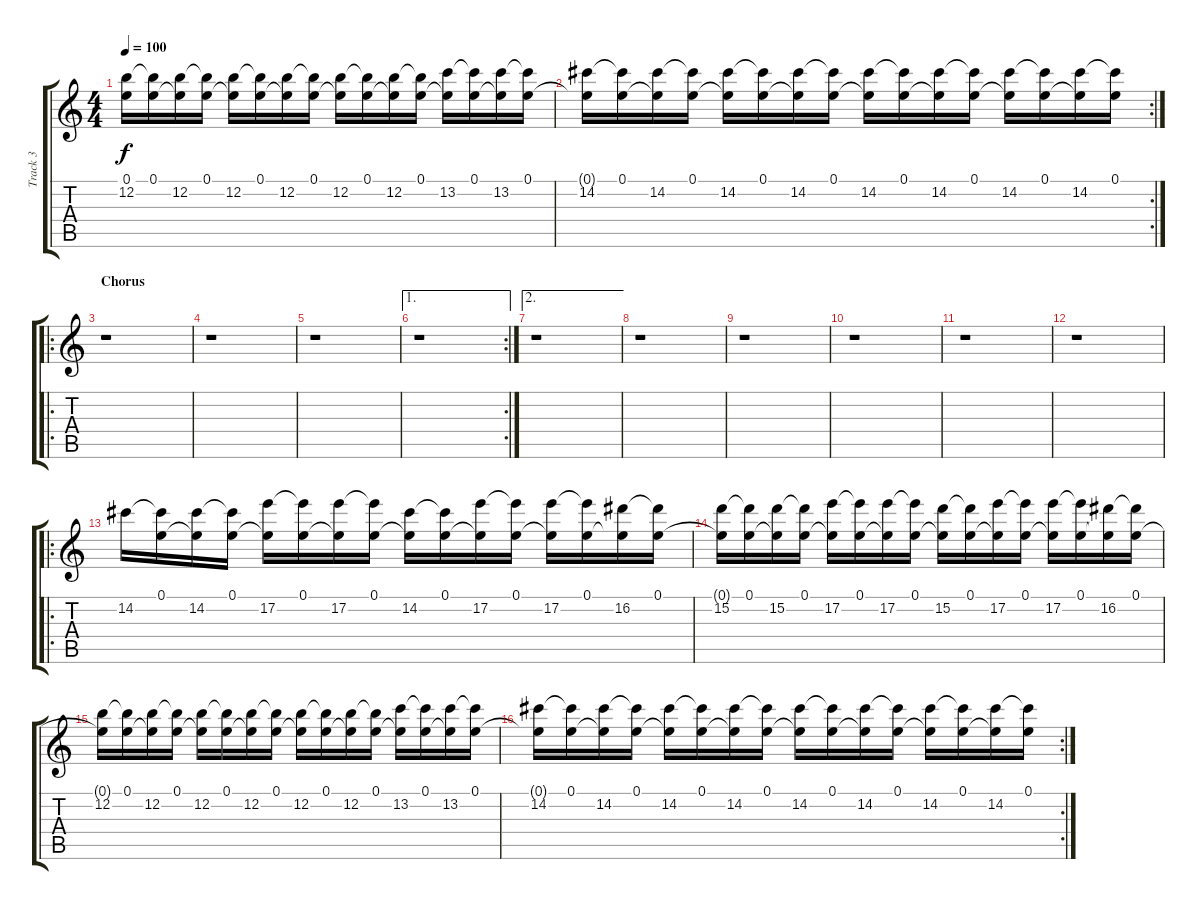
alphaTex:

\track ("Track 3" "Track 3") {instrument acousticguitarsteel}
\staff {score tabs}
\tuning (E4 B3 G3 D3 A2 E2) {hide}
\ts (4 4)
\tempo 100
\clef g2
\ks c
(0.1{t} 12.2).16{dy f} (0.1 12.2{t}).16 (0.1{t} 12.2).16 (0.1 12.2{t}).16 (0.1{t} 12.2).16 (0.1 12.2{t}).16 (0.1{t} 12.2).16 (0.1 12.2{t}).16 (0.1{t} 12.2).16 (0.1 12.2{t}).16 (0.1{t} 12.2).16 (0.1 12.2{t}).16 (0.1{t} 13.2).16 (0.1 13.2{t}).16 (0.1{t} 13.2).16 (0.1 13.2{t}).16 |
\rc 2
(0.1{t} 14.2).16 (0.1 14.2{t}).16 (0.1{t} 14.2).16 (0.1 14.2{t}).16 (0.1{t} 14.2).16 (0.1 14.2{t}).16 (0.1{t} 14.2).16 (0.1 14.2{t}).16 (0.1{t} 14.2).16 (0.1 14.2{t}).16 (0.1{t} 14.2).16 (0.1 14.2{t}).16 (0.1{t} 14.2).16 (0.1 14.2{t}).16 (0.1{t} 14.2).16 (0.1 14.2{t}).16 |
\ro
\section ("" "Chorus")
r.1 |
r.1 |
r.1 |
\ae 1
\rc 2
r.1 |
\ae 2
r.1 |
r.1 |
r.1 |
r.1 |
r.1 |
r.1 |
\ro
14.2.16 (0.1 14.2{t}).16 (0.1{t} 14.2).16 (0.1 14.2{t}).16 (0.1{t} 17.2).16 (0.1 17.2{t}).16 (0.1{t} 17.2).16 (0.1 17.2{t}).16 (0.1{t} 14.2).16 (0.1 14.2{t}).16 (0.1{t} 17.2).16 (0.1 17.2{t}).16 (0.1{t} 17.2).16 (0.1 17.2{t}).16 (0.1{t} 16.2).16 (0.1 16.2{t}).16 |
(0.1{t} 15.2).16 (0.1 15.2{t}).16 (0.1{t} 15.2).16 (0.1 15.2{t}).16 (0.1{t} 17.2).16 (0.1 17.2{t}).16 (0.1{t} 17.2).16 (0.1 17.2{t}).16 (0.1{t} 15.2).16 (0.1 15.2{t}).16 (0.1{t} 17.2).16 (0.1 17.2{t}).16 (0.1{t} 17.2).16 (0.1 17.2{t}).16 (0.1{t} 16.2).16 (0.1 16.2{t}).16 |
(0.1{t} 12.2).16 (0.1 12.2{t}).16 (0.1{t} 12.2).16 (0.1 12.2{t}).16 (0.1{t} 12.2).16 (0.1 12.2{t}).16 (0.1{t} 12.2).16 (0.1 12.2{t}).16 (0.1{t} 12.2).16 (0.1 12.2{t}).16 (0.1{t} 12.2).16 (0.1 12.2{t}).16 (0.1{t} 13.2).16 (0.1 13.2{t}).16 (0.1{t} 13.2).16 (0.1 13.2{t}).16 |
\rc 2
(0.1{t} 14.2).16 (0.1 14.2{t}).16 (0.1{t} 14.2).16 (0.1 14.2{t}).16 (0.1{t} 14.2).16 (0.1 14.2{t}).16 (0.1{t} 14.2).16 (0.1 14.2{t}).16 (0.1{t} 14.2).16 (0.1 14.2{t}).16 (0.1{t} 14.2).16 (0.1 14.2{t}).16 (0.1{t} 14.2).16 (0.1 14.2{t}).16 (0.1{t} 14.2).16 (0.1 14.2{t}).16
